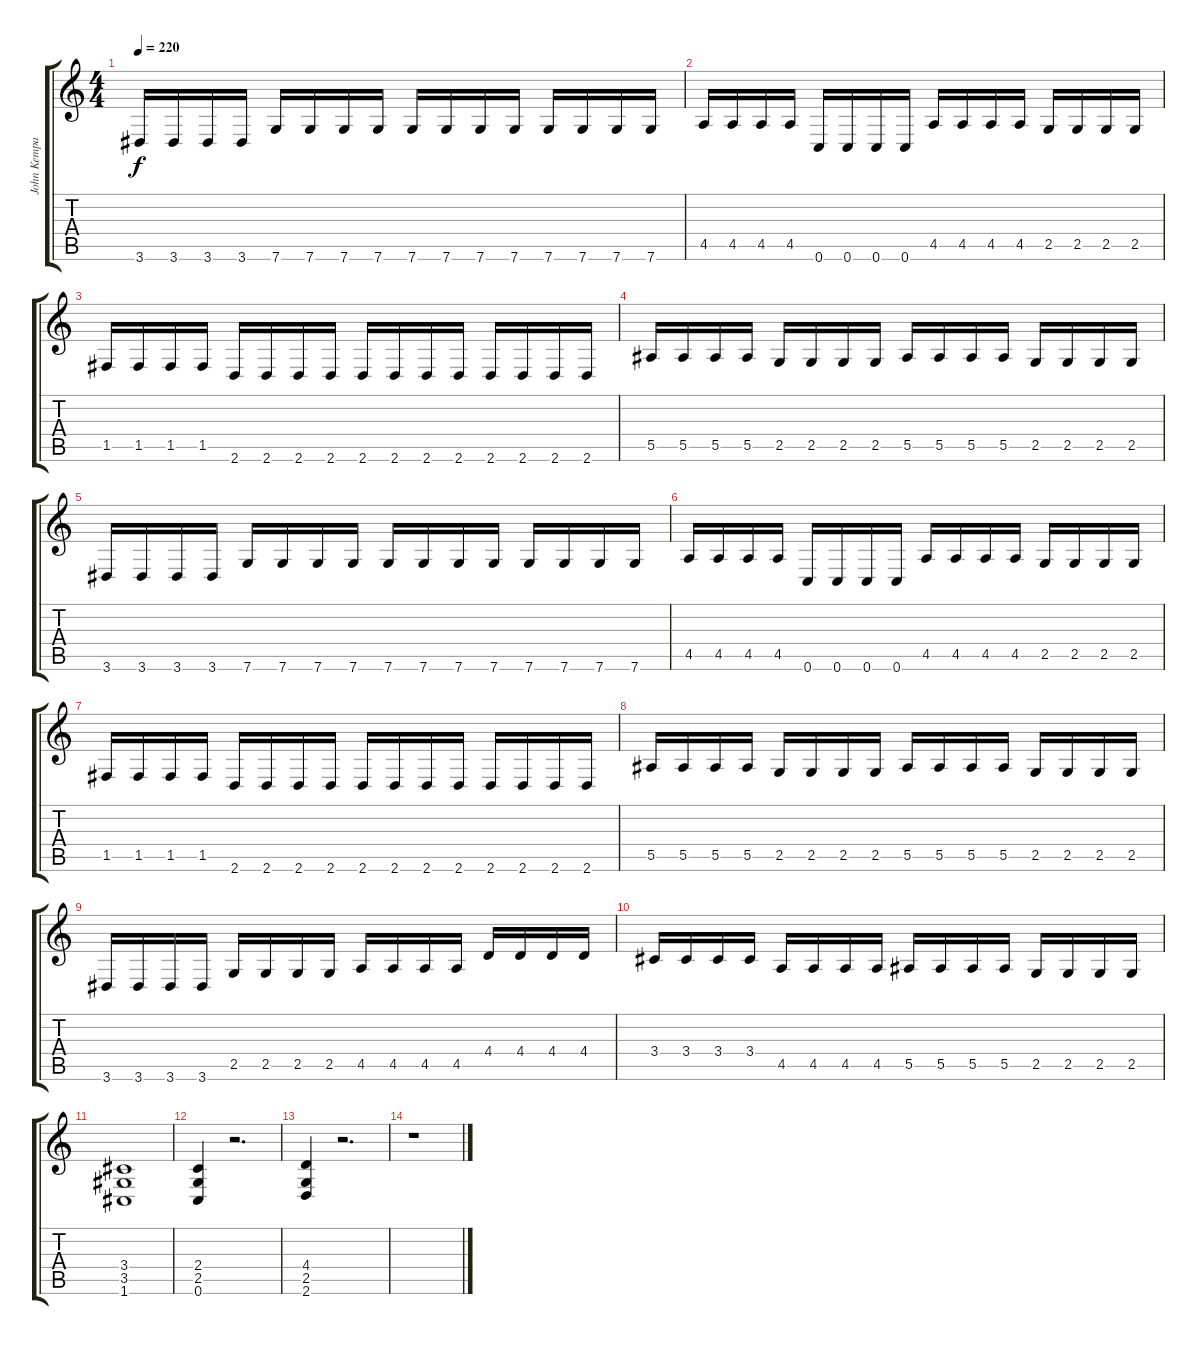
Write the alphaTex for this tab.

\track ("John Kempainen (Rhythm Guitar)" "John Kempa") {instrument distortionguitar}
\staff {score tabs}
\tuning (C4 G3 Eb3 Bb2 F2 C2) {hide}
\ts (4 4)
\tempo 220
\clef g2
\ks c
3.6.16{dy f} 3.6.16 3.6.16 3.6.16 7.6.16 7.6.16 7.6.16 7.6.16 7.6.16 7.6.16 7.6.16 7.6.16 7.6.16 7.6.16 7.6.16 7.6.16 |
4.5.16 4.5.16 4.5.16 4.5.16 0.6.16 0.6.16 0.6.16 0.6.16 4.5.16 4.5.16 4.5.16 4.5.16 2.5.16 2.5.16 2.5.16 2.5.16 |
1.5.16 1.5.16 1.5.16 1.5.16 2.6.16 2.6.16 2.6.16 2.6.16 2.6.16 2.6.16 2.6.16 2.6.16 2.6.16 2.6.16 2.6.16 2.6.16 |
5.5.16 5.5.16 5.5.16 5.5.16 2.5.16 2.5.16 2.5.16 2.5.16 5.5.16 5.5.16 5.5.16 5.5.16 2.5.16 2.5.16 2.5.16 2.5.16 |
3.6.16 3.6.16 3.6.16 3.6.16 7.6.16 7.6.16 7.6.16 7.6.16 7.6.16 7.6.16 7.6.16 7.6.16 7.6.16 7.6.16 7.6.16 7.6.16 |
4.5.16 4.5.16 4.5.16 4.5.16 0.6.16 0.6.16 0.6.16 0.6.16 4.5.16 4.5.16 4.5.16 4.5.16 2.5.16 2.5.16 2.5.16 2.5.16 |
1.5.16 1.5.16 1.5.16 1.5.16 2.6.16 2.6.16 2.6.16 2.6.16 2.6.16 2.6.16 2.6.16 2.6.16 2.6.16 2.6.16 2.6.16 2.6.16 |
5.5.16 5.5.16 5.5.16 5.5.16 2.5.16 2.5.16 2.5.16 2.5.16 5.5.16 5.5.16 5.5.16 5.5.16 2.5.16 2.5.16 2.5.16 2.5.16 |
3.6.16 3.6.16 3.6.16 3.6.16 2.5.16 2.5.16 2.5.16 2.5.16 4.5.16 4.5.16 4.5.16 4.5.16 4.4.16 4.4.16 4.4.16 4.4.16 |
3.4.16 3.4.16 3.4.16 3.4.16 4.5.16 4.5.16 4.5.16 4.5.16 5.5.16 5.5.16 5.5.16 5.5.16 2.5.16 2.5.16 2.5.16 2.5.16 |
(3.4 3.5 1.6).1 |
(2.4 2.5 0.6).4 r.2{d} |
(4.4 2.5 2.6).4 r.2{d} |
r.1
